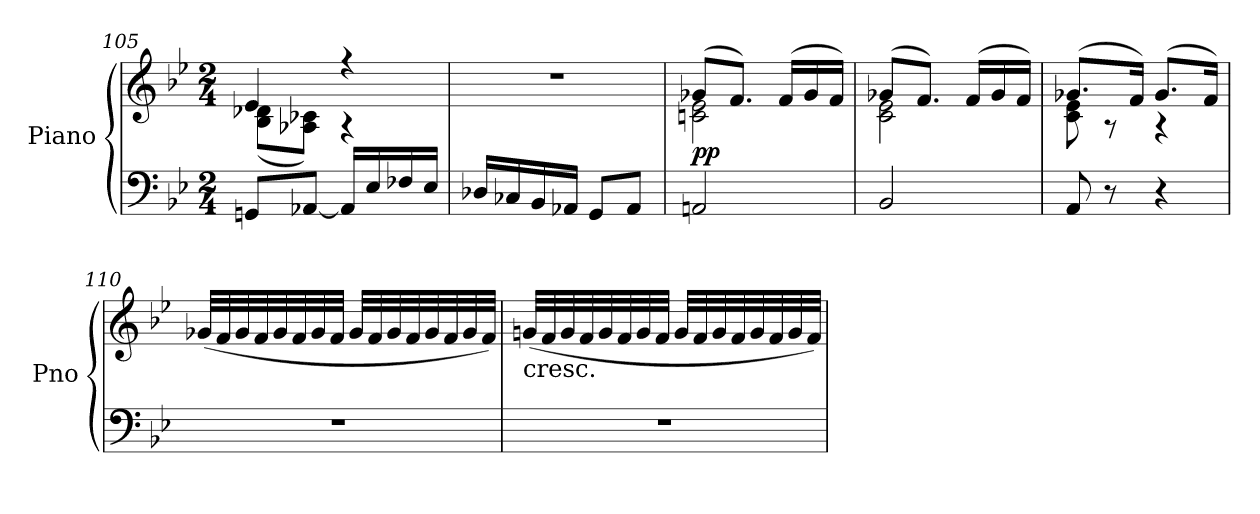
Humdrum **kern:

**kern	**kern	**dynam
*part1	*part1	*part1
*staff2	*staff1	*staff1/2
*I"Piano	*	*
*I'Pno	*	*
*clefF4	*clefG2	*
*k[b-e-]	*k[b-e-]	*
*B-:	*B-:	*
*M2/4	*M2/4	*
=105	=105	=105
*	*^	*
8GGn/L	4e-/	(8B-\ 8d-X\L	.
[8AA-X/J	.	8A-X\ 8c-X\J)	.
16AA-/LL]	4r	4r	.
16E-/	.	.	.
16F-X/	.	.	.
16E-/JJ	.	.	.
*	*v	*v	*
=106	=106	=106
16D-X/LL	2r	.
16C-X/	.	.
16BB-/	.	.
16AA-X/JJ	.	.
8GG/L	.	.
8AA-/J	.	.
!!LO:PB:g=z
=107	=107	=107
*	*^	*
!	!	!	!LO:DY:b
2AAn/	(8g-X/L	2cn\ 2e-\	pp
.	8.f/J)	.	.
.	(16f/LL	.	.
.	16g-/	.	.
.	16f/JJ)	.	.
=108	=108	=108	=108
2BB-/	(8g-X/L	2c\ 2e-\	.
.	8.f/J)	.	.
.	(16f/LL	.	.
.	16g-/	.	.
.	16f/JJ)	.	.
=109	=109	=109	=109
8AA/	(8.g-X/L	8c\ 8e-\	.
8r	.	8rA	.
.	16f/Jk)	.	.
4r	(8.g-/L	4rA	.
.	16f/Jk)	.	.
*	*v	*v	*
=110	=110	=110
2r	(32g-X/LLL	.
.	32f/	.
.	32g-/	.
.	32f/	.
.	32g-/	.
.	32f/	.
.	32g-/	.
.	32f/JJJ	.
.	32g-/LLL	.
.	32f/	.
.	32g-/	.
.	32f/	.
.	32g-/	.
.	32f/	.
.	32g-/	.
.	32f/JJJ)	.
!!LO:LB:g=z
=111	=111	=111
!	!LO:TX:b:t=cresc.	!
2r	(32gn/LLL	.
.	32f/	.
.	32g/	.
.	32f/	.
.	32g/	.
.	32f/	.
.	32g/	.
.	32f/JJJ	.
.	32g/LLL	.
.	32f/	.
.	32g/	.
.	32f/	.
.	32g/	.
.	32f/	.
.	32g/	.
.	32f/JJJ)	.
=	=	=
*-	*-	*-
